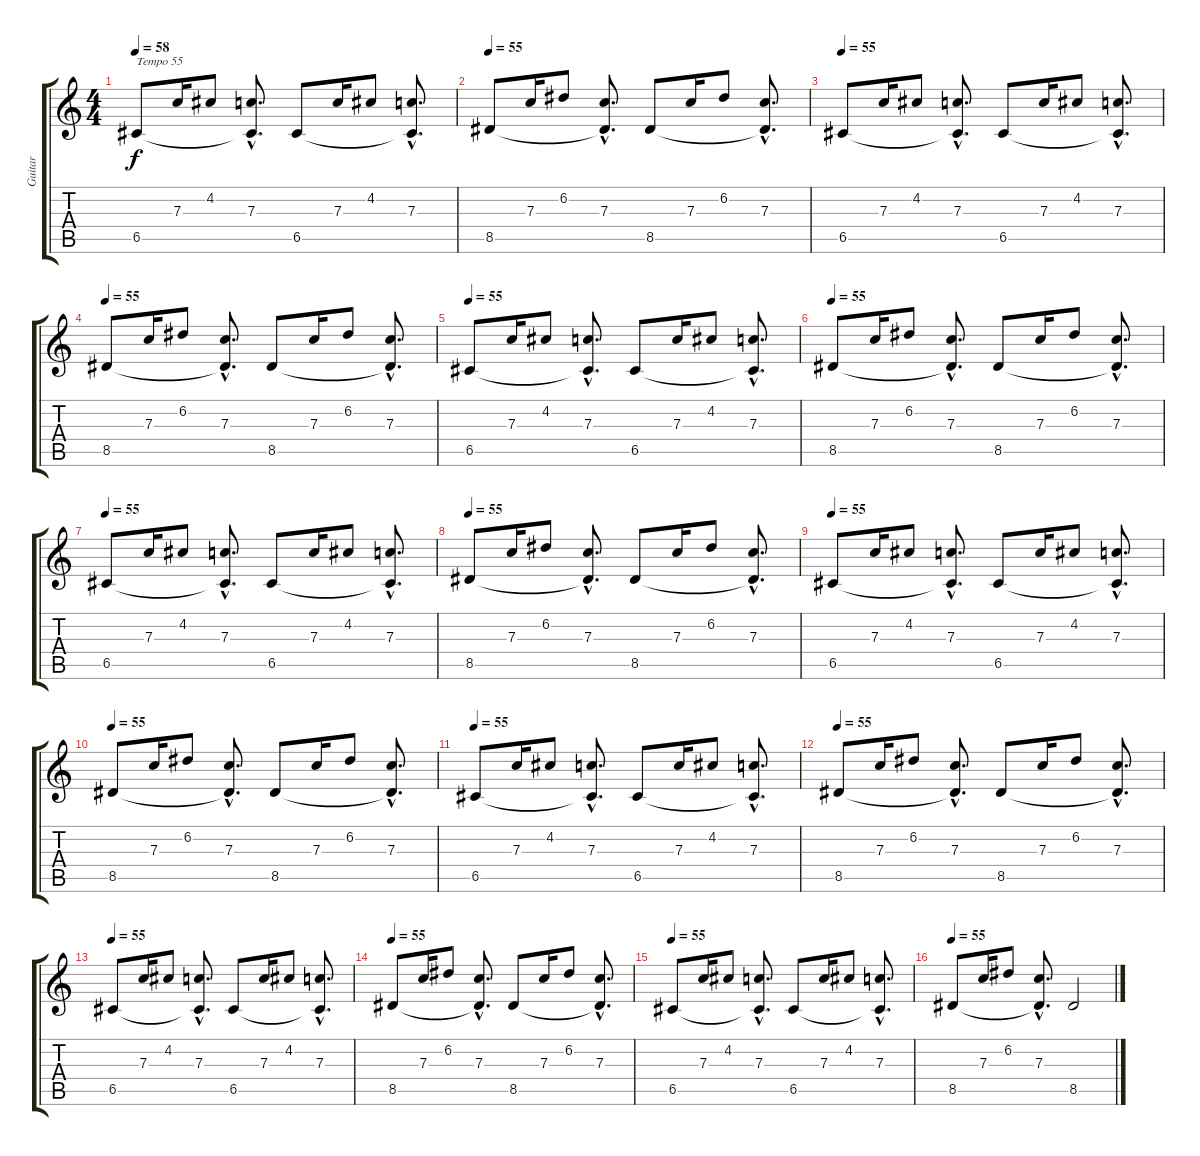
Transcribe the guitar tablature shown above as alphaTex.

\track ("Guitar" "Guitar") {instrument overdrivenguitar}
\staff {score tabs}
\tuning (D4 A3 F3 C3 G2 C2) {hide}
\ts (4 4)
\tempo 58
\tempo 55
\tempo 58
\clef g2
\ks c
6.5.8{txt "Tempo 55" dy f instrument electricguitarjazz} 7.3.16 4.2.8 (7.3{hac} 6.5{hac t}).8{d} 6.5.8 7.3.16 4.2.8 (7.3{hac} 6.5{hac t}).8{d} |
\tempo 55
8.5.8{instrument electricguitarjazz} 7.3.16 6.2.8 (7.3{hac} 8.5{hac t}).8{d} 8.5.8 7.3.16 6.2.8 (7.3{hac} 8.5{hac t}).8{d} |
\tempo 55
6.5.8{instrument electricguitarjazz} 7.3.16 4.2.8 (7.3{hac} 6.5{hac t}).8{d} 6.5.8 7.3.16 4.2.8 (7.3{hac} 6.5{hac t}).8{d} |
\tempo 55
8.5.8{instrument electricguitarjazz} 7.3.16 6.2.8 (7.3{hac} 8.5{hac t}).8{d} 8.5.8 7.3.16 6.2.8 (7.3{hac} 8.5{hac t}).8{d} |
\tempo 55
6.5.8{instrument electricguitarjazz} 7.3.16 4.2.8 (7.3{hac} 6.5{hac t}).8{d} 6.5.8 7.3.16 4.2.8 (7.3{hac} 6.5{hac t}).8{d} |
\tempo 55
8.5.8{instrument electricguitarjazz} 7.3.16 6.2.8 (7.3{hac} 8.5{hac t}).8{d} 8.5.8 7.3.16 6.2.8 (7.3{hac} 8.5{hac t}).8{d} |
\tempo 55
6.5.8{instrument electricguitarjazz} 7.3.16 4.2.8 (7.3{hac} 6.5{hac t}).8{d} 6.5.8 7.3.16 4.2.8 (7.3{hac} 6.5{hac t}).8{d} |
\tempo 55
8.5.8{instrument electricguitarjazz} 7.3.16 6.2.8 (7.3{hac} 8.5{hac t}).8{d} 8.5.8 7.3.16 6.2.8 (7.3{hac} 8.5{hac t}).8{d} |
\tempo 55
6.5.8{instrument electricguitarjazz} 7.3.16 4.2.8 (7.3{hac} 6.5{hac t}).8{d} 6.5.8 7.3.16 4.2.8 (7.3{hac} 6.5{hac t}).8{d} |
\tempo 55
8.5.8{instrument electricguitarjazz} 7.3.16 6.2.8 (7.3{hac} 8.5{hac t}).8{d} 8.5.8 7.3.16 6.2.8 (7.3{hac} 8.5{hac t}).8{d} |
\tempo 55
6.5.8{instrument electricguitarjazz} 7.3.16 4.2.8 (7.3{hac} 6.5{hac t}).8{d} 6.5.8 7.3.16 4.2.8 (7.3{hac} 6.5{hac t}).8{d} |
\tempo 55
8.5.8{instrument electricguitarjazz} 7.3.16 6.2.8 (7.3{hac} 8.5{hac t}).8{d} 8.5.8 7.3.16 6.2.8 (7.3{hac} 8.5{hac t}).8{d} |
\tempo 55
6.5.8{instrument electricguitarjazz} 7.3.16 4.2.8 (7.3{hac} 6.5{hac t}).8{d} 6.5.8 7.3.16 4.2.8 (7.3{hac} 6.5{hac t}).8{d} |
\tempo 55
8.5.8{instrument electricguitarjazz} 7.3.16 6.2.8 (7.3{hac} 8.5{hac t}).8{d} 8.5.8 7.3.16 6.2.8 (7.3{hac} 8.5{hac t}).8{d} |
\tempo 55
6.5.8{instrument electricguitarjazz} 7.3.16 4.2.8 (7.3{hac} 6.5{hac t}).8{d} 6.5.8 7.3.16 4.2.8 (7.3{hac} 6.5{hac t}).8{d} |
\tempo 55
8.5.8{instrument electricguitarjazz} 7.3.16 6.2.8 (7.3{hac} 8.5{hac t}).8{d} 8.5.2
